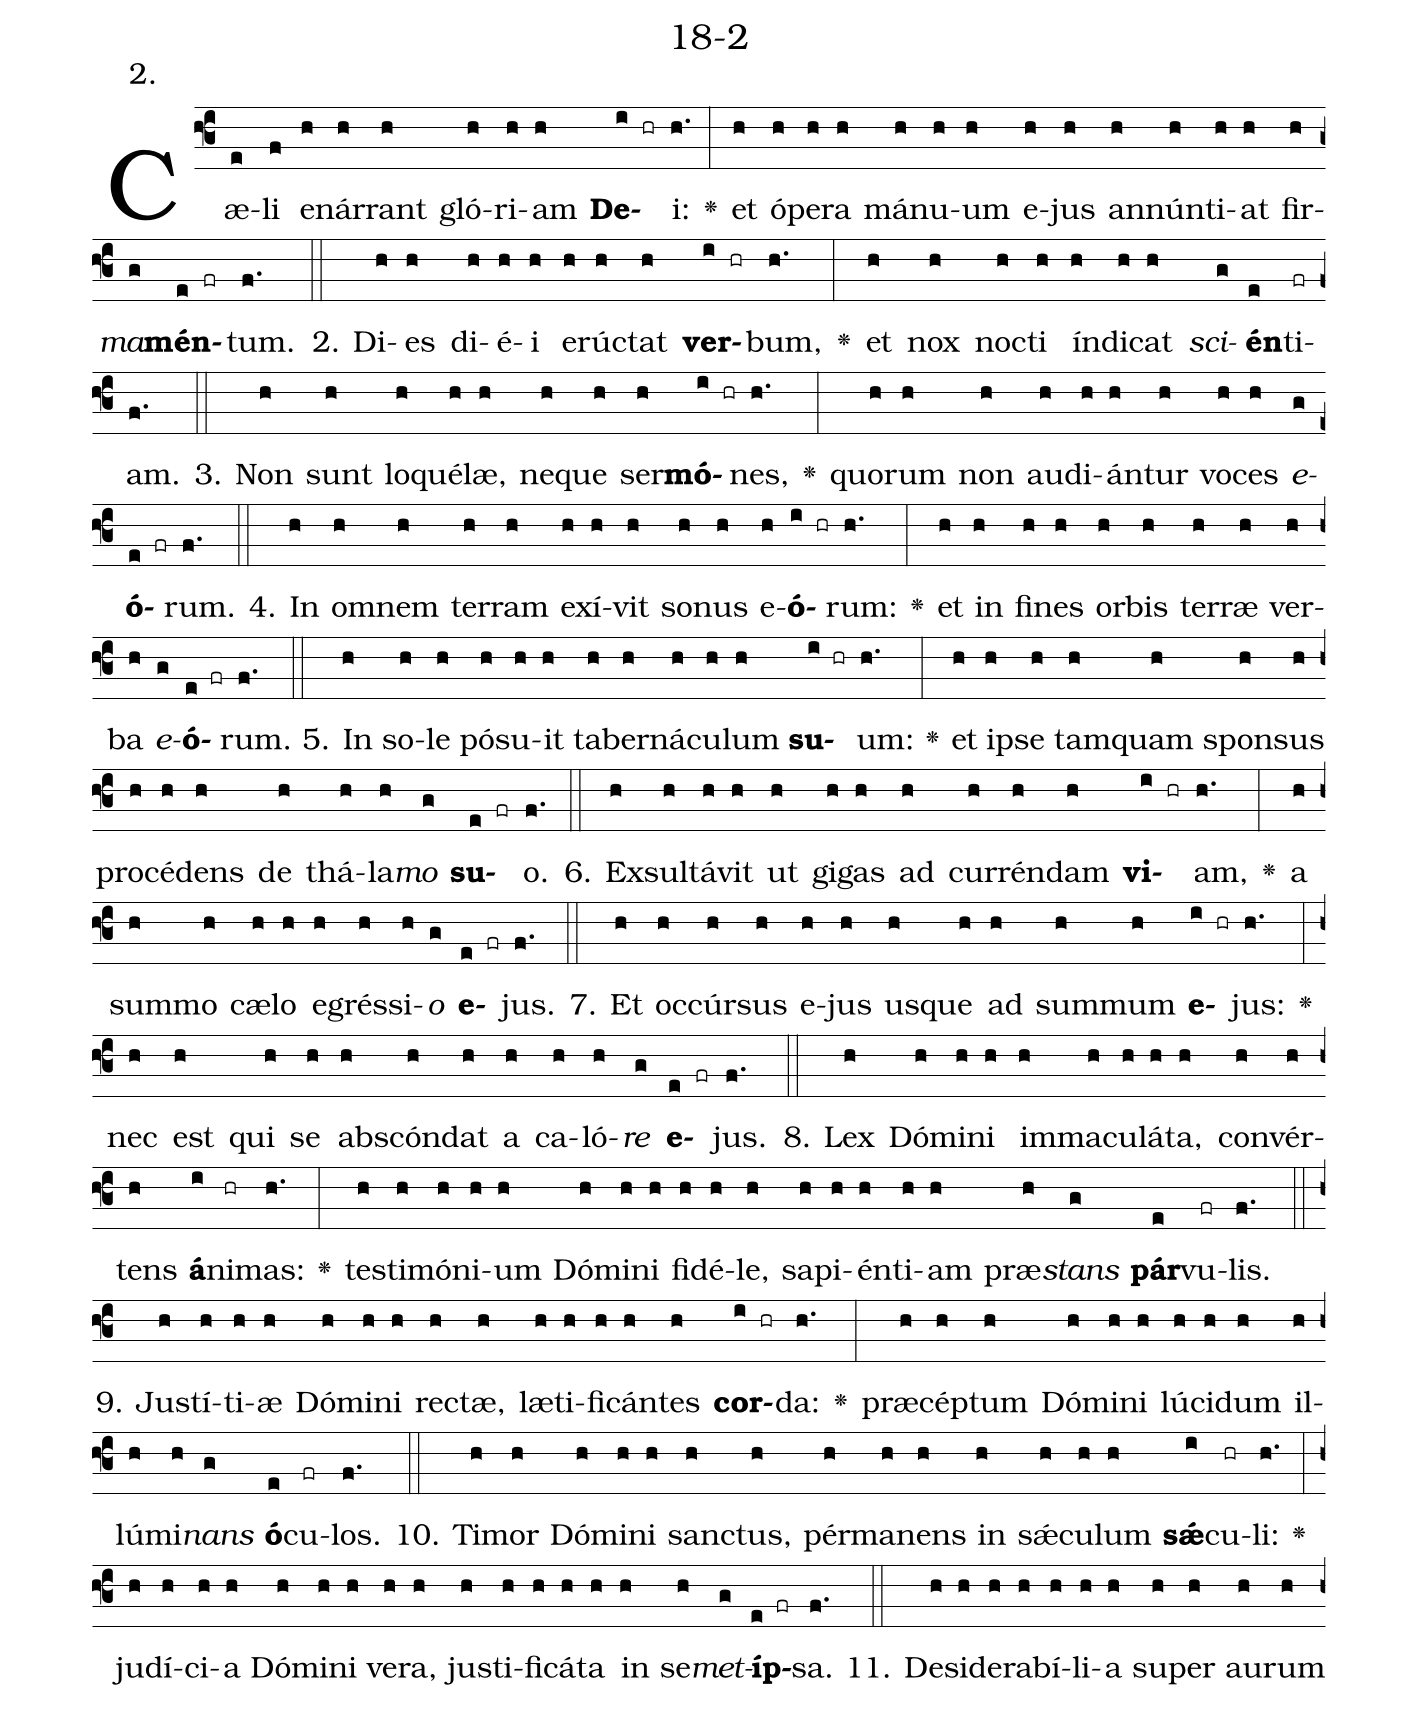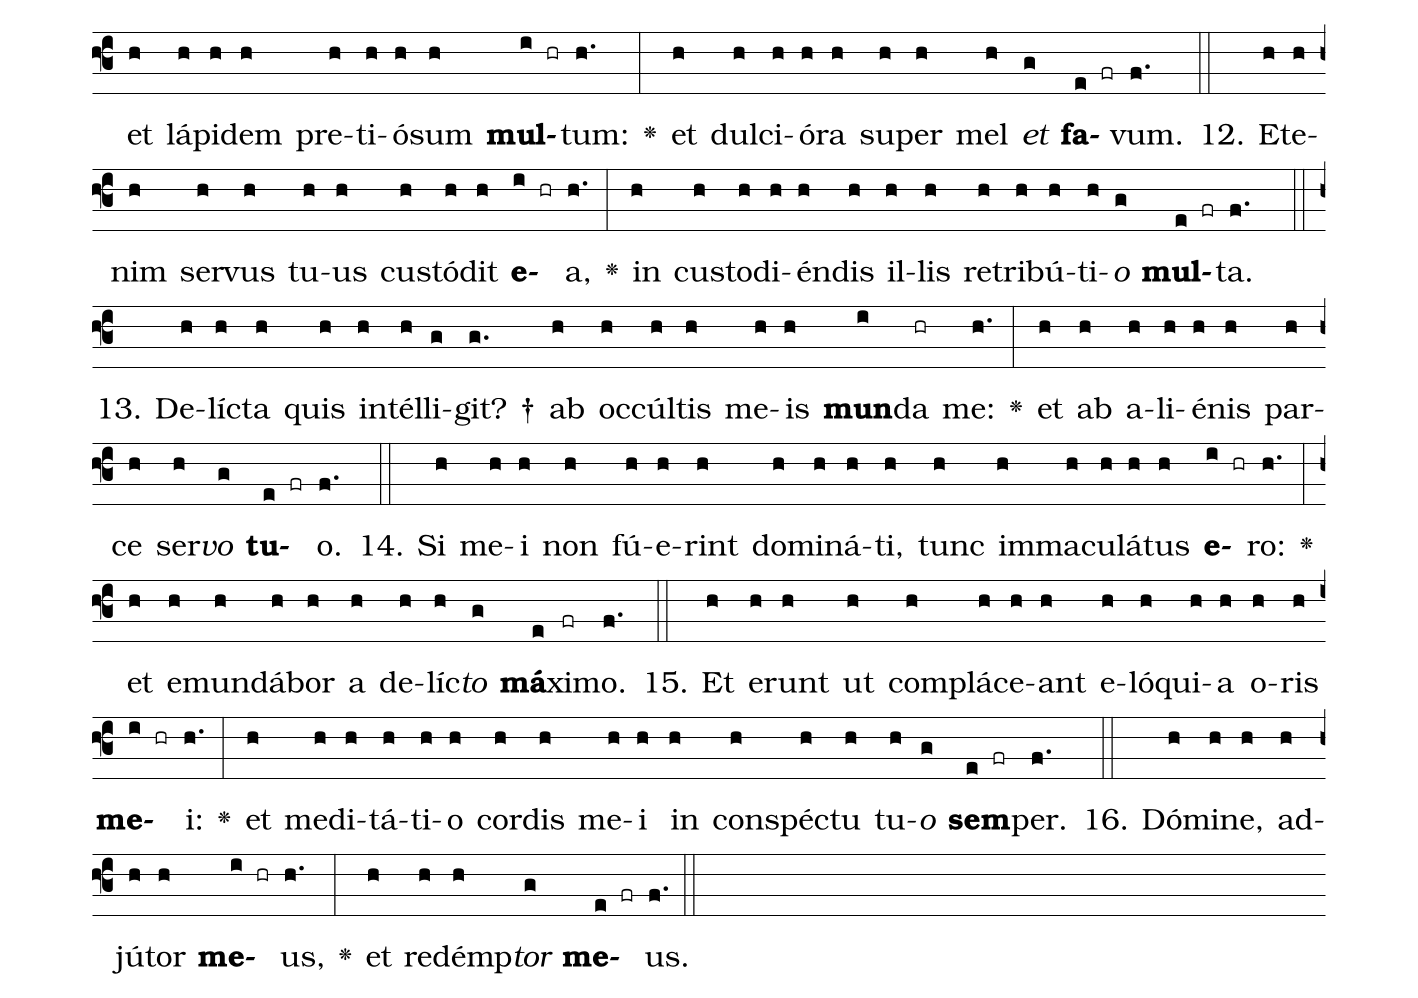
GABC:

name: 18-2;
annotation: 2.;
%%
(f3)Cæ(e)li(f) e(h)nár(h)rant(h) gló(h)ri(h)am(h) <b>De</b>(i hr)i:(h.) <v>\greheightstar</v>(:) et(h) ó(h)pe(h)ra(h) má(h)nu(h)um(h) e(h)jus(h) an(h)nún(h)ti(h)at(h) fir(h)<i>ma</i>(g)<b>mén</b>(e fr)tum.(f.) (::)
2. Di(h)es(h) di(h)é(h)i(h) e(h)rúc(h)tat(h) <b>ver</b>(i hr)bum,(h.) <v>\greheightstar</v>(:) et(h) nox(h) noc(h)ti(h) ín(h)di(h)cat(h) <i>sci</i>(g)<b>én</b>(e)ti(fr)am.(f.) (::)
3. Non(h) sunt(h) lo(h)qué(h)læ,(h) ne(h)que(h) ser(h)<b>mó</b>(i hr)nes,(h.) <v>\greheightstar</v>(:) quo(h)rum(h) non(h) au(h)di(h)án(h)tur(h) vo(h)ces(h) <i>e</i>(g)<b>ó</b>(e fr)rum.(f.) (::)
4. In(h) om(h)nem(h) ter(h)ram(h) ex(h)í(h)vit(h) so(h)nus(h) e(h)<b>ó</b>(i hr)rum:(h.) <v>\greheightstar</v>(:) et(h) in(h) fi(h)nes(h) or(h)bis(h) ter(h)ræ(h) ver(h)ba(h) <i>e</i>(g)<b>ó</b>(e fr)rum.(f.) (::)
5. In(h) so(h)le(h) pó(h)su(h)it(h) ta(h)ber(h)ná(h)cu(h)lum(h) <b>su</b>(i hr)um:(h.) <v>\greheightstar</v>(:) et(h) ip(h)se(h) tam(h)quam(h) spon(h)sus(h) pro(h)cé(h)dens(h) de(h) thá(h)la(h)<i>mo</i>(g) <b>su</b>(e fr)o.(f.) (::)
6. Ex(h)sul(h)tá(h)vit(h) ut(h) gi(h)gas(h) ad(h) cur(h)rén(h)dam(h) <b>vi</b>(i hr)am,(h.) <v>\greheightstar</v>(:) a(h) sum(h)mo(h) cæ(h)lo(h) e(h)grés(h)si(h)<i>o</i>(g) <b>e</b>(e fr)jus.(f.) (::)
7. Et(h) oc(h)cúr(h)sus(h) e(h)jus(h) us(h)que(h) ad(h) sum(h)mum(h) <b>e</b>(i hr)jus:(h.) <v>\greheightstar</v>(:) nec(h) est(h) qui(h) se(h) abs(h)cón(h)dat(h) a(h) ca(h)ló(h)<i>re</i>(g) <b>e</b>(e fr)jus.(f.) (::)
8. Lex(h) Dó(h)mi(h)ni(h) im(h)ma(h)cu(h)lá(h)ta,(h) con(h)vér(h)tens(h) <b>á</b>(i)ni(hr)mas:(h.) <v>\greheightstar</v>(:) tes(h)ti(h)mó(h)ni(h)um(h) Dó(h)mi(h)ni(h) fi(h)dé(h)le,(h) sa(h)pi(h)én(h)ti(h)am(h) præ(h)<i>stans</i>(g) <b>pár</b>(e)vu(fr)lis.(f.) (::)
9. Jus(h)tí(h)ti(h)æ(h) Dó(h)mi(h)ni(h) rec(h)tæ,(h) læ(h)ti(h)fi(h)cán(h)tes(h) <b>cor</b>(i hr)da:(h.) <v>\greheightstar</v>(:) præ(h)cép(h)tum(h) Dó(h)mi(h)ni(h) lú(h)ci(h)dum(h) il(h)lú(h)mi(h)<i>nans</i>(g) <b>ó</b>(e)cu(fr)los.(f.) (::)
10. Ti(h)mor(h) Dó(h)mi(h)ni(h) sanc(h)tus,(h) pér(h)ma(h)nens(h) in(h) sǽ(h)cu(h)lum(h) <b>sǽ</b>(i)cu(hr)li:(h.) <v>\greheightstar</v>(:) ju(h)dí(h)ci(h)a(h) Dó(h)mi(h)ni(h) ve(h)ra,(h) jus(h)ti(h)fi(h)cá(h)ta(h) in(h) se(h)<i>met</i>(g)<b>íp</b>(e fr)sa.(f.) (::)
11. De(h)si(h)de(h)ra(h)bí(h)li(h)a(h) su(h)per(h) au(h)rum(h) et(h) lá(h)pi(h)dem(h) pre(h)ti(h)ó(h)sum(h) <b>mul</b>(i hr)tum:(h.) <v>\greheightstar</v>(:) et(h) dul(h)ci(h)ó(h)ra(h) su(h)per(h) mel(h) <i>et</i>(g) <b>fa</b>(e fr)vum.(f.) (::)
12. Et(h)e(h)nim(h) ser(h)vus(h) tu(h)us(h) cus(h)tó(h)dit(h) <b>e</b>(i hr)a,(h.) <v>\greheightstar</v>(:) in(h) cus(h)to(h)di(h)én(h)dis(h) il(h)lis(h) re(h)tri(h)bú(h)ti(h)<i>o</i>(g) <b>mul</b>(e fr)ta.(f.) (::)
13. De(h)líc(h)ta(h) quis(h) in(h)tél(h)li(g)git? †(g.) ab(h) oc(h)cúl(h)tis(h) me(h)is(h) <b>mun</b>(i)da(hr) me:(h.) <v>\greheightstar</v>(:) et(h) ab(h) a(h)li(h)é(h)nis(h) par(h)ce(h) ser(h)<i>vo</i>(g) <b>tu</b>(e fr)o.(f.) (::)
14. Si(h) me(h)i(h) non(h) fú(h)e(h)rint(h) do(h)mi(h)ná(h)ti,(h) tunc(h) im(h)ma(h)cu(h)lá(h)tus(h) <b>e</b>(i hr)ro:(h.) <v>\greheightstar</v>(:) et(h) e(h)mun(h)dá(h)bor(h) a(h) de(h)líc(h)<i>to</i>(g) <b>má</b>(e)xi(fr)mo.(f.) (::)
15. Et(h) e(h)runt(h) ut(h) com(h)plá(h)ce(h)ant(h) e(h)ló(h)qui(h)a(h) o(h)ris(h) <b>me</b>(i hr)i:(h.) <v>\greheightstar</v>(:) et(h) me(h)di(h)tá(h)ti(h)o(h) cor(h)dis(h) me(h)i(h) in(h) con(h)spéc(h)tu(h) tu(h)<i>o</i>(g) <b>sem</b>(e fr)per.(f.) (::)
16. Dó(h)mi(h)ne,(h) ad(h)jú(h)tor(h) <b>me</b>(i hr)us,(h.) <v>\greheightstar</v>(:) et(h) red(h)émp(h)<i>tor</i>(g) <b>me</b>(e fr)us.(f.) (::)
